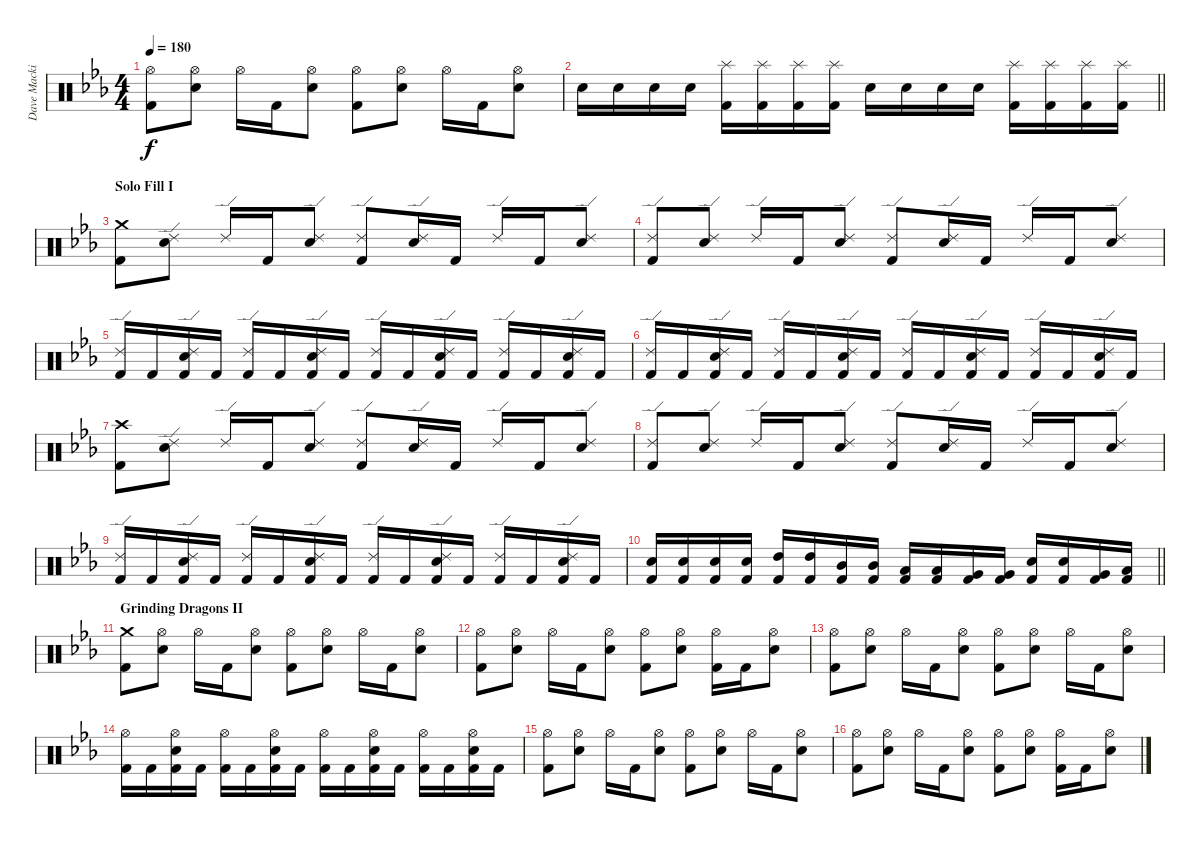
\track ("Dave Mackintosh (Drums)" "Dave Macki") {instrument percussion}
\staff {score}
\articulation defaults
\ts (4 4)
\tempo 180
\clef neutral
\ks eb
("Kick (hit) 2" "Hi-Hat (open)").8{dy f} ("Snare (hit) 2" "Hi-Hat (open)").8 "Hi-Hat (open)".16 "Kick (hit) 2".16 ("Snare (hit) 2" "Hi-Hat (open)").8 ("Kick (hit) 2" "Hi-Hat (open)").8 ("Snare (hit) 2" "Hi-Hat (open)").8 "Hi-Hat (open)".16 "Kick (hit) 2".16 ("Snare (hit) 2" "Hi-Hat (open)").8 |
\barLineRight lightlight "Snare (hit) 2".16 "Snare (hit) 2".16 "Snare (hit) 2".16 "Snare (hit) 2".16
("Kick (hit) 2" "Splash (hit)").16 ("Kick (hit) 2" "Splash (hit)").16 ("Kick (hit) 2" "Splash (hit)").16 ("Kick (hit) 2" "Splash (hit)").16 "Snare (hit) 2".16 "Snare (hit) 2".16 "Snare (hit) 2".16 "Snare (hit) 2".16 ("Kick (hit) 2" "Splash (hit)").16 ("Kick (hit) 2" "Splash (hit)").16 ("Kick (hit) 2" "Splash (hit)").16 ("Kick (hit) 2" "Splash (hit)").16 |
\section ("" "Solo Fill I")
("Kick (hit) 2" "Crash medium (hit)").8 ("Snare (hit) 2" "Ride (edge) 2").8 "Ride (edge) 2".16 "Kick (hit) 2".16 ("Snare (hit) 2" "Ride (edge) 2").8 ("Kick (hit) 2" "Ride (edge) 2").8 ("Snare (hit) 2" "Ride (edge) 2").16 "Kick (hit) 2".16 "Ride (edge) 2".16 "Kick (hit) 2".16 ("Snare (hit) 2" "Ride (edge) 2").8 |
("Kick (hit) 2" "Ride (edge) 2").8 ("Snare (hit) 2" "Ride (edge) 2").8 "Ride (edge) 2".16 "Kick (hit) 2".16 ("Snare (hit) 2" "Ride (edge) 2").8 ("Kick (hit) 2" "Ride (edge) 2").8 ("Snare (hit) 2" "Ride (edge) 2").16 "Kick (hit) 2".16 "Ride (edge) 2".16 "Kick (hit) 2".16 ("Snare (hit) 2" "Ride (edge) 2").8 |
("Kick (hit) 2" "Ride (edge) 2").16 "Kick (hit) 2".16 ("Kick (hit) 2" "Snare (hit) 2" "Ride (edge) 2").16 "Kick (hit) 2".16 ("Kick (hit) 2" "Ride (edge) 2").16 "Kick (hit) 2".16 ("Kick (hit) 2" "Snare (hit) 2" "Ride (edge) 2").16 "Kick (hit) 2".16 ("Kick (hit) 2" "Ride (edge) 2").16 "Kick (hit) 2".16 ("Kick (hit) 2" "Snare (hit) 2" "Ride (edge) 2").16 "Kick (hit) 2".16 ("Kick (hit) 2" "Ride (edge) 2").16 "Kick (hit) 2".16 ("Kick (hit) 2" "Snare (hit) 2" "Ride (edge) 2").16 "Kick (hit) 2".16 |
("Kick (hit) 2" "Ride (edge) 2").16 "Kick (hit) 2".16 ("Kick (hit) 2" "Snare (hit) 2" "Ride (edge) 2").16 "Kick (hit) 2".16 ("Kick (hit) 2" "Ride (edge) 2").16 "Kick (hit) 2".16 ("Kick (hit) 2" "Snare (hit) 2" "Ride (edge) 2").16 "Kick (hit) 2".16 ("Kick (hit) 2" "Ride (edge) 2").16 "Kick (hit) 2".16 ("Kick (hit) 2" "Snare (hit) 2" "Ride (edge) 2").16 "Kick (hit) 2".16 ("Kick (hit) 2" "Ride (edge) 2").16 "Kick (hit) 2".16 ("Kick (hit) 2" "Snare (hit) 2" "Ride (edge) 2").16 "Kick (hit) 2".16 |
("Kick (hit) 2" "Crash high (hit)").8 ("Snare (hit) 2" "Ride (edge) 2").8 "Ride (edge) 2".16 "Kick (hit) 2".16 ("Snare (hit) 2" "Ride (edge) 2").8 ("Kick (hit) 2" "Ride (edge) 2").8 ("Snare (hit) 2" "Ride (edge) 2").16 "Kick (hit) 2".16 "Ride (edge) 2".16 "Kick (hit) 2".16 ("Snare (hit) 2" "Ride (edge) 2").8 |
("Kick (hit) 2" "Ride (edge) 2").8 ("Snare (hit) 2" "Ride (edge) 2").8 "Ride (edge) 2".16 "Kick (hit) 2".16 ("Snare (hit) 2" "Ride (edge) 2").8 ("Kick (hit) 2" "Ride (edge) 2").8 ("Snare (hit) 2" "Ride (edge) 2").16 "Kick (hit) 2".16 "Ride (edge) 2".16 "Kick (hit) 2".16 ("Snare (hit) 2" "Ride (edge) 2").8 |
("Kick (hit) 2" "Ride (edge) 2").16 "Kick (hit) 2".16 ("Kick (hit) 2" "Snare (hit) 2" "Ride (edge) 2").16 "Kick (hit) 2".16 ("Kick (hit) 2" "Ride (edge) 2").16 "Kick (hit) 2".16 ("Kick (hit) 2" "Snare (hit) 2" "Ride (edge) 2").16 "Kick (hit) 2".16 ("Kick (hit) 2" "Ride (edge) 2").16 "Kick (hit) 2".16 ("Kick (hit) 2" "Snare (hit) 2" "Ride (edge) 2").16 "Kick (hit) 2".16 ("Kick (hit) 2" "Ride (edge) 2").16 "Kick (hit) 2".16 ("Kick (hit) 2" "Snare (hit) 2" "Ride (edge) 2").16 "Kick (hit) 2".16 |
\barLineRight lightlight
("Kick (hit) 2" "Snare (hit) 2").16 ("Kick (hit) 2" "Snare (hit) 2").16 ("Kick (hit) 2" "Snare (hit) 2").16 ("Kick (hit) 2" "Snare (hit) 2").16 ("Kick (hit) 2" "High Tom (hit)").16 ("Kick (hit) 2" "High Tom (hit)").16 ("Kick (hit) 2" "Mid Tom (hit)").16 ("Kick (hit) 2" "Mid Tom (hit)").16 ("Kick (hit) 2" "Low Tom (hit)").16 ("Kick (hit) 2" "Low Tom (hit)").16 ("Kick (hit) 2" "Very Low Tom (hit)").16 ("Kick (hit) 2" "Very Low Tom (hit)").16 ("Kick (hit) 2" "Snare (hit) 2").16 ("Kick (hit) 2" "Snare (hit) 2").16 ("Kick (hit) 2" "Very Low Tom (hit)").16 ("Kick (hit) 2" "Low Floor Tom (hit)").16 |
\section ("" "Grinding Dragons II")
("Kick (hit) 2" "Crash medium (hit)").8 ("Snare (hit) 2" "Hi-Hat (open)").8 "Hi-Hat (open)".16 "Kick (hit) 2".16 ("Snare (hit) 2" "Hi-Hat (open)").8 ("Kick (hit) 2" "Hi-Hat (open)").8 ("Snare (hit) 2" "Hi-Hat (open)").8 "Hi-Hat (open)".16 "Kick (hit) 2".16 ("Snare (hit) 2" "Hi-Hat (open)").8 |
("Kick (hit) 2" "Hi-Hat (open)").8 ("Snare (hit) 2" "Hi-Hat (open)").8 "Hi-Hat (open)".16 "Kick (hit) 2".16 ("Snare (hit) 2" "Hi-Hat (open)").8 ("Kick (hit) 2" "Hi-Hat (open)").8 ("Snare (hit) 2" "Hi-Hat (open)").8 ("Kick (hit) 2" "Hi-Hat (open)").16 "Kick (hit) 2".16 ("Snare (hit) 2" "Hi-Hat (open)").8 |
("Kick (hit) 2" "Hi-Hat (open)").8 ("Snare (hit) 2" "Hi-Hat (open)").8 "Hi-Hat (open)".16 "Kick (hit) 2".16 ("Snare (hit) 2" "Hi-Hat (open)").8 ("Kick (hit) 2" "Hi-Hat (open)").8 ("Snare (hit) 2" "Hi-Hat (open)").8 "Hi-Hat (open)".16 "Kick (hit) 2".16 ("Snare (hit) 2" "Hi-Hat (open)").8 |
("Kick (hit) 2" "Hi-Hat (open)").16 "Kick (hit) 2".16 ("Kick (hit) 2" "Snare (hit) 2" "Hi-Hat (open)").16 "Kick (hit) 2".16 ("Kick (hit) 2" "Hi-Hat (open)").16 "Kick (hit) 2".16 ("Kick (hit) 2" "Snare (hit) 2" "Hi-Hat (open)").16 "Kick (hit) 2".16 ("Kick (hit) 2" "Hi-Hat (open)").16 "Kick (hit) 2".16 ("Kick (hit) 2" "Snare (hit) 2" "Hi-Hat (open)").16 "Kick (hit) 2".16 ("Kick (hit) 2" "Hi-Hat (open)").16 "Kick (hit) 2".16 ("Kick (hit) 2" "Snare (hit) 2" "Hi-Hat (open)").16 "Kick (hit) 2".16 |
("Kick (hit) 2" "Hi-Hat (open)").8 ("Snare (hit) 2" "Hi-Hat (open)").8 "Hi-Hat (open)".16 "Kick (hit) 2".16 ("Snare (hit) 2" "Hi-Hat (open)").8 ("Kick (hit) 2" "Hi-Hat (open)").8 ("Snare (hit) 2" "Hi-Hat (open)").8 "Hi-Hat (open)".16 "Kick (hit) 2".16 ("Snare (hit) 2" "Hi-Hat (open)").8 |
("Kick (hit) 2" "Hi-Hat (open)").8 ("Snare (hit) 2" "Hi-Hat (open)").8 "Hi-Hat (open)".16 "Kick (hit) 2".16 ("Snare (hit) 2" "Hi-Hat (open)").8 ("Kick (hit) 2" "Hi-Hat (open)").8 ("Snare (hit) 2" "Hi-Hat (open)").8 ("Kick (hit) 2" "Hi-Hat (open)").16 "Kick (hit) 2".16 ("Snare (hit) 2" "Hi-Hat (open)").8
